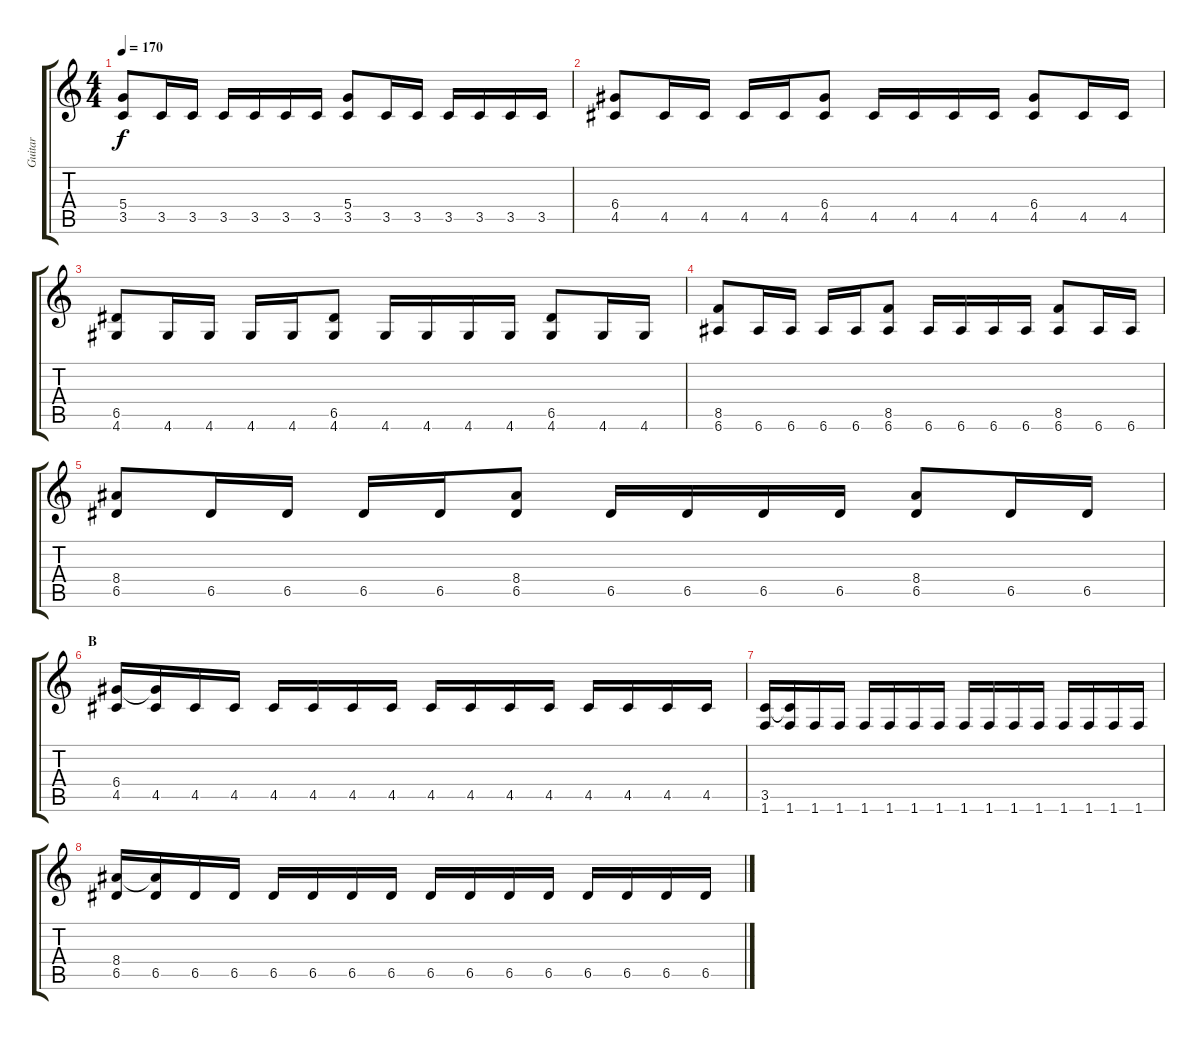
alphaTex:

\track ("Guitar" "Guitar") {instrument distortionguitar}
\staff {score tabs}
\tuning (E4 B3 G3 D3 A2 E2) {hide}
\ts (4 4)
\tempo 170
\clef g2
\ks c
(5.4 3.5).8{dy f} 3.5.16 3.5.16 3.5.16 3.5.16 3.5.16 3.5.16 (5.4 3.5).8 3.5.16 3.5.16 3.5.16 3.5.16 3.5.16 3.5.16 |
(6.4 4.5).8 4.5.16 4.5.16 4.5.16 4.5.16 (6.4 4.5).8 4.5.16 4.5.16 4.5.16 4.5.16 (6.4 4.5).8 4.5.16 4.5.16 |
(6.5 4.6).8 4.6.16 4.6.16 4.6.16 4.6.16 (6.5 4.6).8 4.6.16 4.6.16 4.6.16 4.6.16 (6.5 4.6).8 4.6.16 4.6.16 |
(8.5 6.6).8 6.6.16 6.6.16 6.6.16 6.6.16 (8.5 6.6).8 6.6.16 6.6.16 6.6.16 6.6.16 (8.5 6.6).8 6.6.16 6.6.16 |
(8.4 6.5).8 6.5.16 6.5.16 6.5.16 6.5.16 (8.4 6.5).8 6.5.16 6.5.16 6.5.16 6.5.16 (8.4 6.5).8 6.5.16 6.5.16 |
\section ("" "B")
(6.4 4.5).16 (6.4{t} 4.5).16 4.5.16 4.5.16 4.5.16 4.5.16 4.5.16 4.5.16 4.5.16 4.5.16 4.5.16 4.5.16 4.5.16 4.5.16 4.5.16 4.5.16 |
(3.5 1.6).16 (3.5{t} 1.6).16 1.6.16 1.6.16 1.6.16 1.6.16 1.6.16 1.6.16 1.6.16 1.6.16 1.6.16 1.6.16 1.6.16 1.6.16 1.6.16 1.6.16 |
(8.4 6.5).16 (8.4{t} 6.5).16 6.5.16 6.5.16 6.5.16 6.5.16 6.5.16 6.5.16 6.5.16 6.5.16 6.5.16 6.5.16 6.5.16 6.5.16 6.5.16 6.5.16
